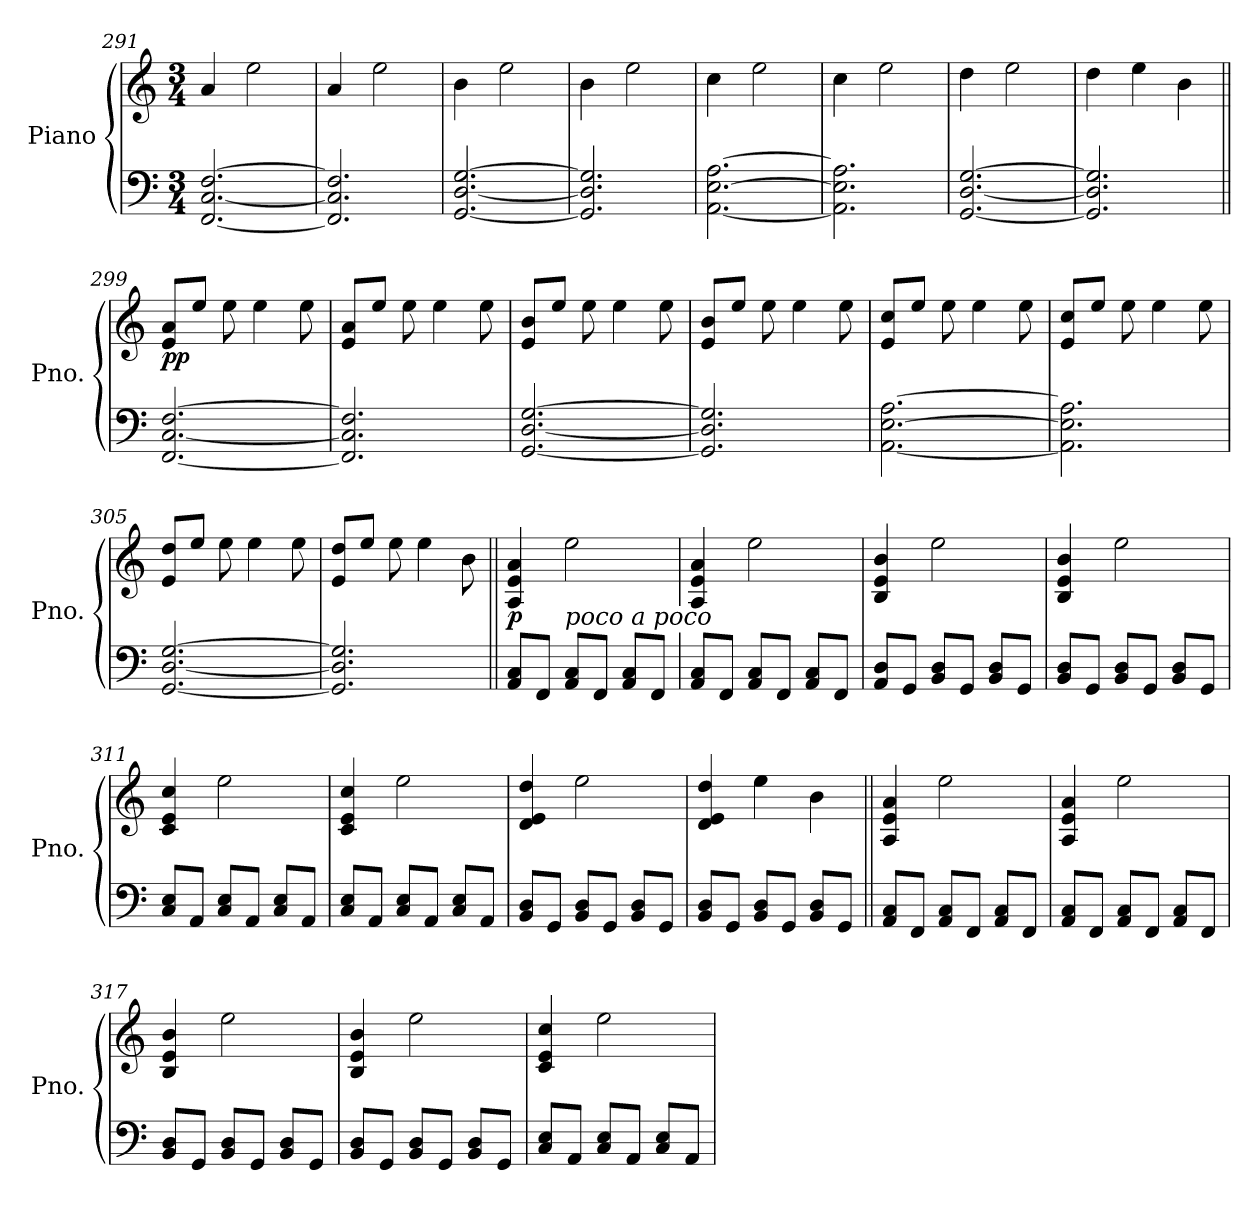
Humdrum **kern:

**kern	**kern	**dynam
*part1	*part1	*part1
*staff2	*staff1	*staff1/2
*I"Piano	*	*
*I'Pno.	*	*
*clefF4	*clefG2	*
*k[]	*k[]	*
*M3/4	*M3/4	*
=291	=291	=291
[2.FF/ [2.C/ [2.F/	4a/	.
.	2ee\	.
=292	=292	=292
2.FF/] 2.C/] 2.F/]	4a/	.
.	2ee\	.
=293	=293	=293
[2.GG/ [2.D/ [2.G/	4b\	.
.	2ee\	.
=294	=294	=294
2.GG/] 2.D/] 2.G/]	4b\	.
.	2ee\	.
=295	=295	=295
[2.AA\ [2.E\ [2.A\	4cc\	.
.	2ee\	.
!!LO:LB:g=z
=296	=296	=296
2.AA\] 2.E\] 2.A\]	4cc\	.
.	2ee\	.
=297	=297	=297
[2.GG/ [2.D/ [2.G/	4dd\	.
.	2ee\	.
=298	=298	=298
2.GG/] 2.D/] 2.G/]	4dd\	.
.	4ee\	.
.	4b\	.
=299||	=299||	=299||
!	!	!LO:DY:b
[2.FF/ [2.C/ [2.F/	8e/ 8a/L	pp
.	8ee/J	.
.	8ee\	.
.	4ee\	.
.	8ee\	.
=300	=300	=300
2.FF/] 2.C/] 2.F/]	8e/ 8a/L	.
.	8ee/J	.
.	8ee\	.
.	4ee\	.
.	8ee\	.
=301	=301	=301
[2.GG/ [2.D/ [2.G/	8e/ 8b/L	.
.	8ee/J	.
.	8ee\	.
.	4ee\	.
.	8ee\	.
=302	=302	=302
2.GG/] 2.D/] 2.G/]	8e/ 8b/L	.
.	8ee/J	.
.	8ee\	.
.	4ee\	.
.	8ee\	.
=303	=303	=303
[2.AA\ [2.E\ [2.A\	8e/ 8cc/L	.
.	8ee/J	.
.	8ee\	.
.	4ee\	.
.	8ee\	.
!!LO:LB:g=z
=304	=304	=304
2.AA\] 2.E\] 2.A\]	8e/ 8cc/L	.
.	8ee/J	.
.	8ee\	.
.	4ee\	.
.	8ee\	.
=305	=305	=305
[2.GG/ [2.D/ [2.G/	8e/ 8dd/L	.
.	8ee/J	.
.	8ee\	.
.	4ee\	.
.	8ee\	.
=306	=306	=306
2.GG/] 2.D/] 2.G/]	8e/ 8dd/L	.
.	8ee/J	.
.	8ee\	.
.	4ee\	.
.	8b\	.
=307||	=307||	=307||
!	!	!LO:DY:b
8AA/ 8C/L	4A/ 4e/ 4a/	p
8FF/J	.	.
!LO:TX:a:i:t=poco a poco	!	!
8AA/ 8C/L	2ee\	.
8FF/J	.	.
8AA/ 8C/L	.	.
8FF/J	.	.
=308	=308	=308
8AA/ 8C/L	4A/ 4e/ 4a/	.
8FF/J	.	.
8AA/ 8C/L	2ee\	.
8FF/J	.	.
8AA/ 8C/L	.	.
8FF/J	.	.
=309	=309	=309
8AA/ 8D/L	4B/ 4e/ 4b/	.
8GG/J	.	.
8BB/ 8D/L	2ee\	.
8GG/J	.	.
8BB/ 8D/L	.	.
8GG/J	.	.
=310	=310	=310
8BB/ 8D/L	4B/ 4e/ 4b/	.
8GG/J	.	.
8BB/ 8D/L	2ee\	.
8GG/J	.	.
8BB/ 8D/L	.	.
8GG/J	.	.
!!LO:LB:g=z
=311	=311	=311
8C/ 8E/L	4c/ 4e/ 4cc/	.
8AA/J	.	.
8C/ 8E/L	2ee\	.
8AA/J	.	.
8C/ 8E/L	.	.
8AA/J	.	.
=312	=312	=312
8C/ 8E/L	4c/ 4e/ 4cc/	.
8AA/J	.	.
8C/ 8E/L	2ee\	.
8AA/J	.	.
8C/ 8E/L	.	.
8AA/J	.	.
=313	=313	=313
8BB/ 8D/L	4d/ 4e/ 4dd/	.
8GG/J	.	.
8BB/ 8D/L	2ee\	.
8GG/J	.	.
8BB/ 8D/L	.	.
8GG/J	.	.
=314	=314	=314
8BB/ 8D/L	4d/ 4e/ 4dd/	.
8GG/J	.	.
8BB/ 8D/L	4ee\	.
8GG/J	.	.
8BB/ 8D/L	4b\	.
8GG/J	.	.
=315||	=315||	=315||
8AA/ 8C/L	4A/ 4e/ 4a/	.
8FF/J	.	.
8AA/ 8C/L	2ee\	.
8FF/J	.	.
8AA/ 8C/L	.	.
8FF/J	.	.
=316	=316	=316
8AA/ 8C/L	4A/ 4e/ 4a/	.
8FF/J	.	.
8AA/ 8C/L	2ee\	.
8FF/J	.	.
8AA/ 8C/L	.	.
8FF/J	.	.
!!LO:PB:g=z
=317	=317	=317
8BB/ 8D/L	4B/ 4e/ 4b/	.
8GG/J	.	.
8BB/ 8D/L	2ee\	.
8GG/J	.	.
8BB/ 8D/L	.	.
8GG/J	.	.
=318	=318	=318
8BB/ 8D/L	4B/ 4e/ 4b/	.
8GG/J	.	.
8BB/ 8D/L	2ee\	.
8GG/J	.	.
8BB/ 8D/L	.	.
8GG/J	.	.
=319	=319	=319
8C/ 8E/L	4c/ 4e/ 4cc/	.
8AA/J	.	.
8C/ 8E/L	2ee\	.
8AA/J	.	.
8C/ 8E/L	.	.
8AA/J	.	.
=	=	=
*-	*-	*-
